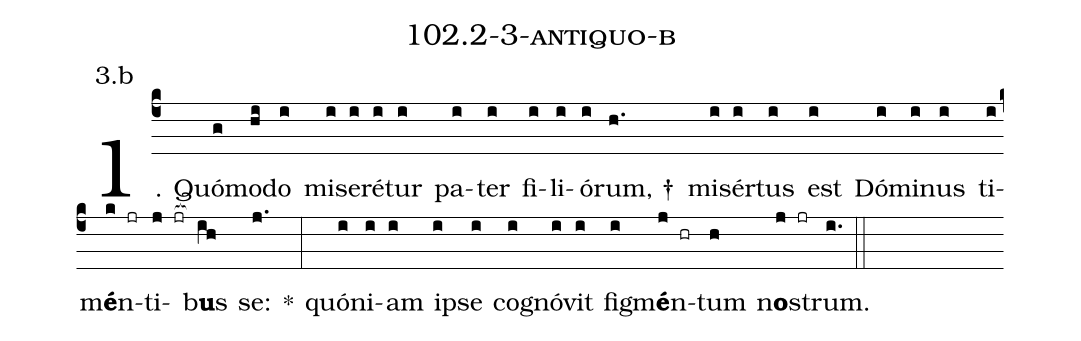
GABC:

name: 102.2-3-antiquo-b;
annotation: 3.b;
%%
(c4)1. Quó(g)mo(hi)do(i) mi(i)se(i)ré(i)tur(i) pa(i)ter(i) fi(i)li(i)ó(i)rum, †(h.) mi(i)sér(i)tus(i) est(i) Dó(i)mi(i)nus(i) ti(i)m<b>é</b>n(k jr)ti(j jr[ocb:1{])b<b>u</b>s(ih[ocb:0}]) se:(j.) *(:) quón(i)i(i)am(i) ip(i)se(i) co(i)gnó(i)vit(i) fig(i)m<b>é</b>n(j hr)tum(h) n<b>o</b>s(j jr)trum.(i.) (::)
